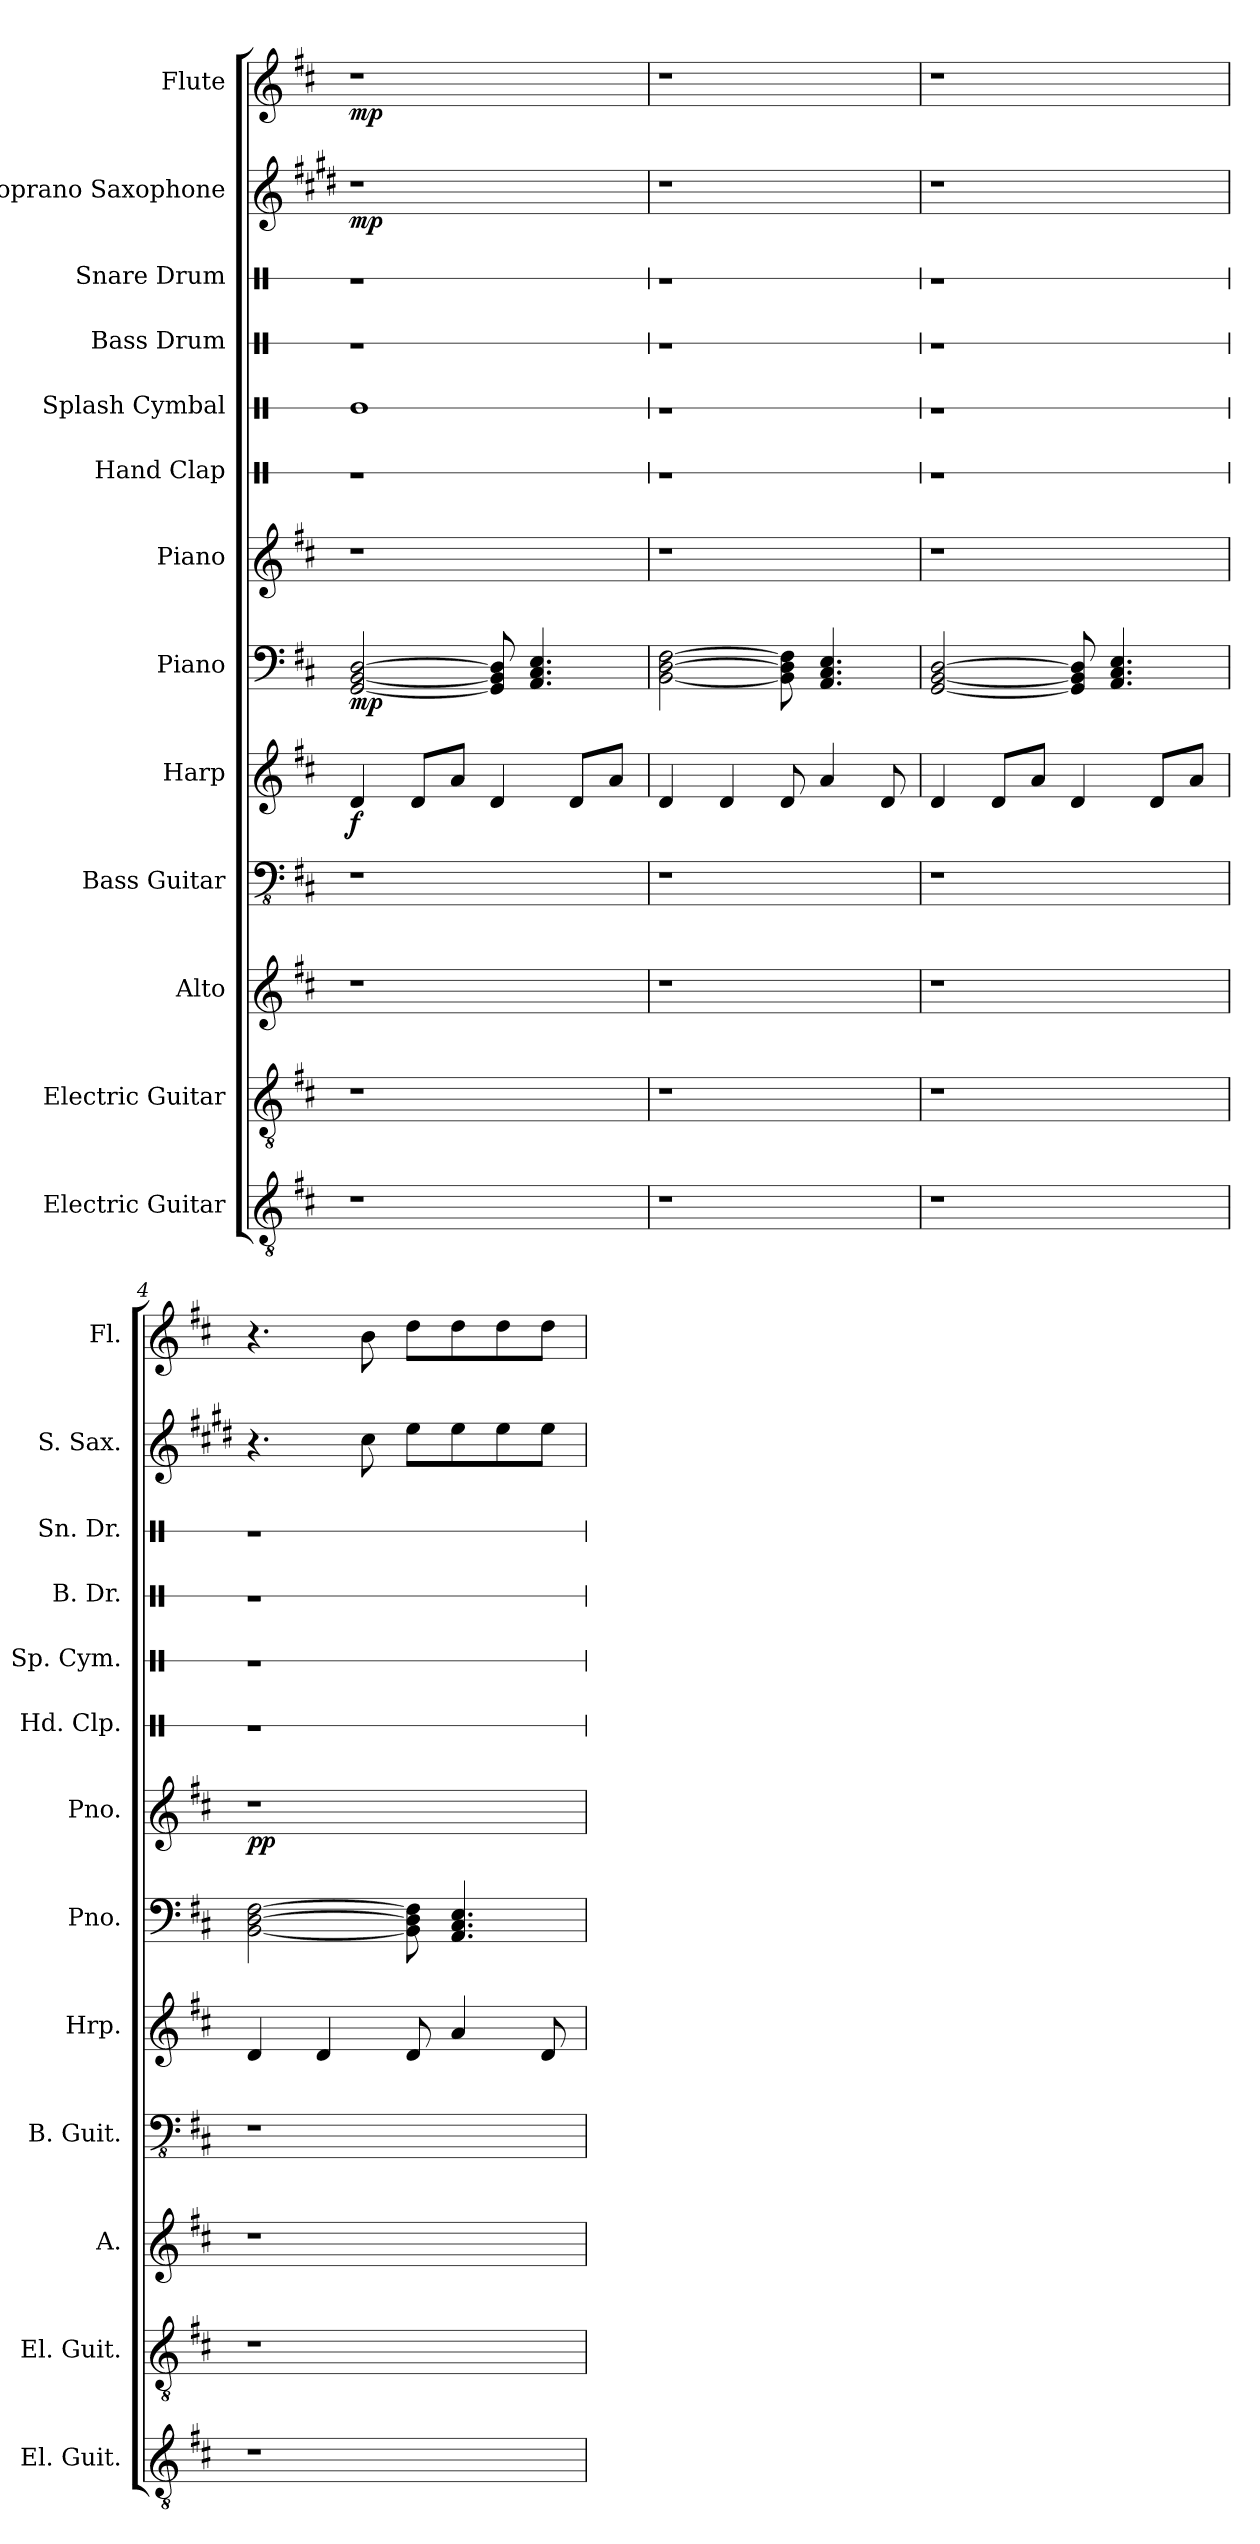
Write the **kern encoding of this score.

**kern	**kern	**kern	**kern	**kern	**dynam	**kern	**dynam	**kern	**dynam	**kern	**kern	**kern	**kern	**kern	**dynam	**kern	**dynam
*part13	*part12	*part11	*part10	*part9	*part9	*part8	*part8	*part7	*part7	*part6	*part5	*part4	*part3	*part2	*part2	*part1	*part1
*staff13	*staff12	*staff11	*staff10	*staff9	*staff9	*staff8	*staff8	*staff7	*staff7	*staff6	*staff5	*staff4	*staff3	*staff2	*staff2	*staff1	*staff1
*I"Electric Guitar	*I"Electric Guitar	*I"Alto	*I"Bass Guitar	*I"Harp	*	*I"Piano	*	*I"Piano	*	*I"Hand Clap	*I"Splash Cymbal	*I"Bass Drum	*I"Snare Drum	*I"Soprano Saxophone	*	*I"Flute	*
*I'El. Guit.	*I'El. Guit.	*I'A.	*I'B. Guit.	*I'Hrp.	*	*I'Pno.	*	*I'Pno.	*	*I'Hd. Clp.	*I'Sp. Cym.	*I'B. Dr.	*I'Sn. Dr.	*I'S. Sax.	*	*I'Fl.	*
*	*	*	*	*	*	*	*	*	*	*stria1	*stria1	*stria1	*stria1	*	*	*	*
*clefGv2	*clefGv2	*clefG2	*clefFv4	*clefG2	*	*clefF4	*	*clefG2	*	*clefX	*clefX	*clefX	*clefX	*clefG2	*	*clefG2	*
*	*	*	*	*	*	*	*	*	*	*	*	*	*	*ITrd1c2	*	*	*
*k[f#c#]	*k[f#c#]	*k[f#c#]	*k[f#c#]	*k[f#c#]	*	*k[f#c#]	*	*k[f#c#]	*	*k[]	*k[]	*k[]	*k[]	*k[f#c#]	*	*k[f#c#]	*
=1	=1	=1	=1	=1	=1	=1	=1	=1	=1	=1	=1	=1	=1	=1	=1	=1	=1
!	!	!	!	!	!LO:DY:b	!	!LO:DY:b	!	!	!	!	!	!	!	!LO:DY:b	!	!LO:DY:b
1r	1r	1r	1r	4d/	f	[2GG/ [2BB/ [2D/	mp	1r	.	1r	1Re	1r	1r	1r	mp	1r	mp
.	.	.	.	8d/L	.	.	.	.	.	.	.	.	.	.	.	.	.
.	.	.	.	8a/J	.	.	.	.	.	.	.	.	.	.	.	.	.
.	.	.	.	4d/	.	8GG/] 8BB/] 8D/]	.	.	.	.	.	.	.	.	.	.	.
.	.	.	.	.	.	4.AA/ 4.C#/ 4.E/	.	.	.	.	.	.	.	.	.	.	.
.	.	.	.	8d/L	.	.	.	.	.	.	.	.	.	.	.	.	.
.	.	.	.	8a/J	.	.	.	.	.	.	.	.	.	.	.	.	.
=2	=2	=2	=2	=2	=2	=2	=2	=2	=2	=2	=2	=2	=2	=2	=2	=2	=2
1r	1r	1r	1r	4d/	.	[2BB\ [2D\ [2F#\	.	1r	.	1r	1r	1r	1r	1r	.	1r	.
.	.	.	.	4d/	.	.	.	.	.	.	.	.	.	.	.	.	.
.	.	.	.	8d/	.	8BB\] 8D\] 8F#\]	.	.	.	.	.	.	.	.	.	.	.
.	.	.	.	4a/	.	4.AA/ 4.C#/ 4.E/	.	.	.	.	.	.	.	.	.	.	.
.	.	.	.	8d/	.	.	.	.	.	.	.	.	.	.	.	.	.
=3	=3	=3	=3	=3	=3	=3	=3	=3	=3	=3	=3	=3	=3	=3	=3	=3	=3
1r	1r	1r	1r	4d/	.	[2GG/ [2BB/ [2D/	.	1r	.	1r	1r	1r	1r	1r	.	1r	.
.	.	.	.	8d/L	.	.	.	.	.	.	.	.	.	.	.	.	.
.	.	.	.	8a/J	.	.	.	.	.	.	.	.	.	.	.	.	.
.	.	.	.	4d/	.	8GG/] 8BB/] 8D/]	.	.	.	.	.	.	.	.	.	.	.
.	.	.	.	.	.	4.AA/ 4.C#/ 4.E/	.	.	.	.	.	.	.	.	.	.	.
.	.	.	.	8d/L	.	.	.	.	.	.	.	.	.	.	.	.	.
.	.	.	.	8a/J	.	.	.	.	.	.	.	.	.	.	.	.	.
=4	=4	=4	=4	=4	=4	=4	=4	=4	=4	=4	=4	=4	=4	=4	=4	=4	=4
!	!	!	!	!	!	!	!	!	!LO:DY:b	!	!	!	!	!	!	!	!
1r	1r	1r	1r	4d/	.	[2BB\ [2D\ [2F#\	.	1r	pp	1r	1r	1r	1r	4.r	.	4.r	.
.	.	.	.	4d/	.	.	.	.	.	.	.	.	.	.	.	.	.
.	.	.	.	.	.	.	.	.	.	.	.	.	.	8b\	.	8b\	.
.	.	.	.	8d/	.	8BB\] 8D\] 8F#\]	.	.	.	.	.	.	.	8dd\L	.	8dd\L	.
.	.	.	.	4a/	.	4.AA/ 4.C#/ 4.E/	.	.	.	.	.	.	.	8dd\	.	8dd\	.
.	.	.	.	.	.	.	.	.	.	.	.	.	.	8dd\	.	8dd\	.
.	.	.	.	8d/	.	.	.	.	.	.	.	.	.	8dd\J	.	8dd\J	.
=	=	=	=	=	=	=	=	=	=	=	=	=	=	=	=	=	=
*-	*-	*-	*-	*-	*-	*-	*-	*-	*-	*-	*-	*-	*-	*-	*-	*-	*-
